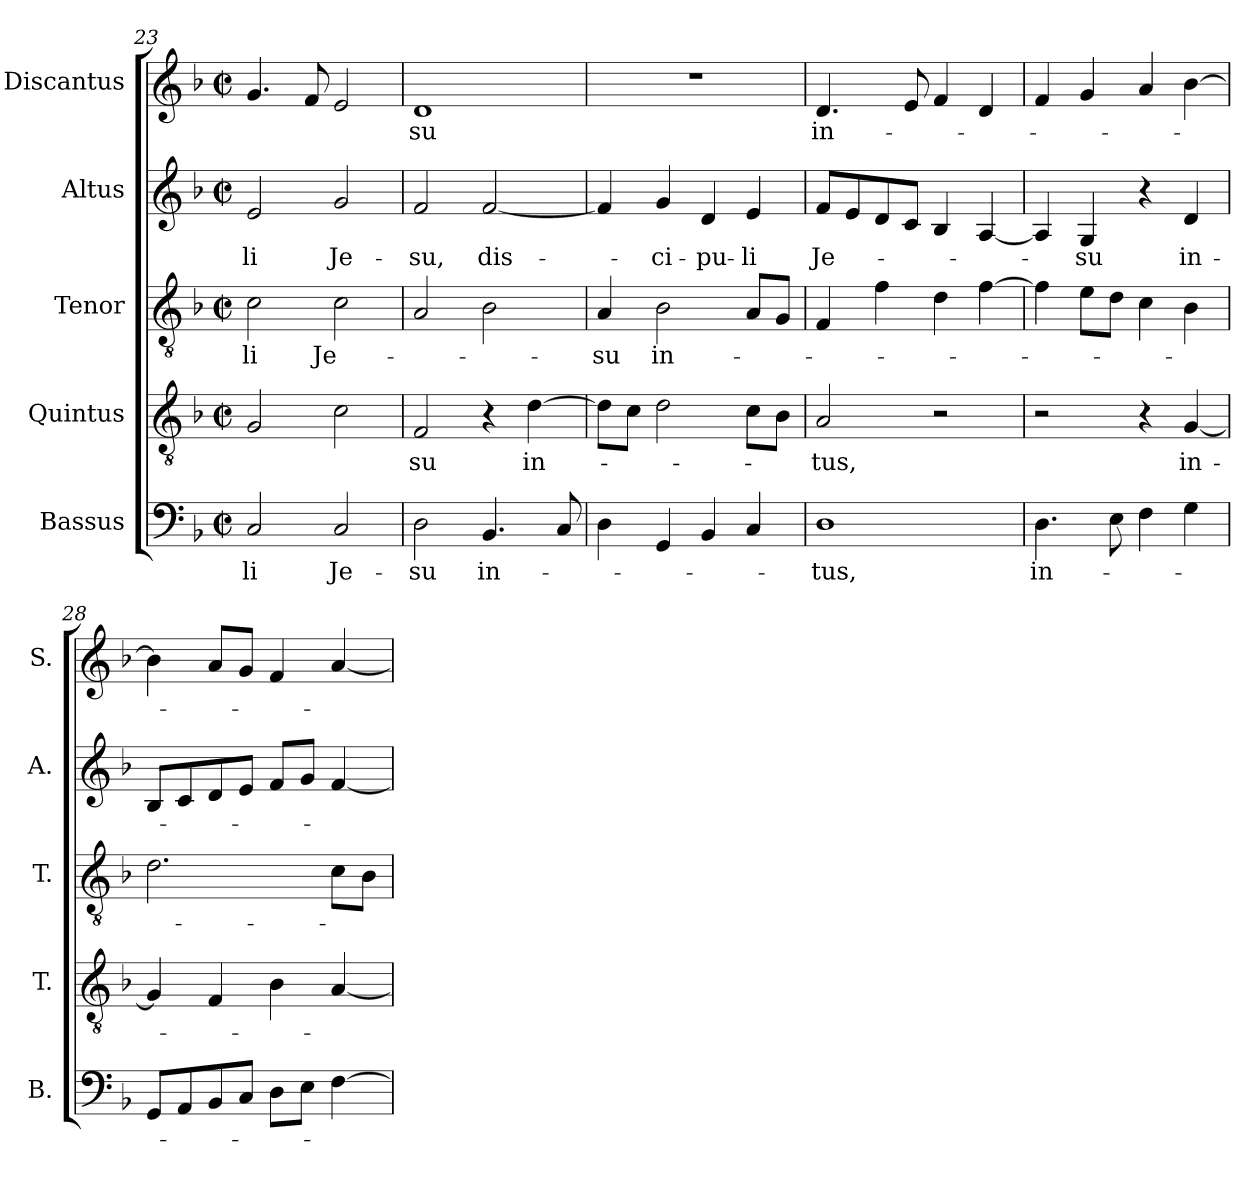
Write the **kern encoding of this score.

**kern	**text	**kern	**text	**kern	**text	**kern	**text	**kern	**text
*part5	*part5	*part4	*part4	*part3	*part3	*part2	*part2	*part1	*part1
*staff5	*staff5	*staff4	*staff4	*staff3	*staff3	*staff2	*staff2	*staff1	*staff1
*I"Bassus	*	*I"Quintus	*	*I"Tenor	*	*I"Altus	*	*I"Discantus	*
*I'B.	*	*I'T.	*	*I'T.	*	*I'A.	*	*I'S.	*
*clefF4	*	*clefGv2	*	*clefGv2	*	*clefG2	*	*clefG2	*
*	*	*ITrd7c12	*	*ITrd7c12	*	*	*	*	*
*k[b-]	*	*k[b-]	*	*k[b-]	*	*k[b-]	*	*k[b-]	*
*F:	*	*F:	*	*F:	*	*F:	*	*F:	*
*M2/2	*	*M2/2	*	*M2/2	*	*M2/2	*	*M2/2	*
*met(c|)	*	*met(c|)	*	*met(c|)	*	*met(c|)	*	*met(c|)	*
=23	=23	=23	=23	=23	=23	=23	=23	=23	=23
!	!LO:LY:b:color=#000000	!	!	!	!	!	!	!	!
!	!	!	!	!	!LO:LY:b:color=#000000	!	!	!	!
!	!	!	!	!	!	!	!LO:LY:b:color=#000000	!	!
2Ci/	-li	2GGi/	.	2Ci\	-li	2ei/	-li	4.gi/	.
.	.	.	.	.	.	.	.	8fi/	.
!	!LO:LY:b:color=#000000	!	!	!	!	!	!	!	!
!	!	!	!	!	!LO:LY:b:color=#000000	!	!	!	!
!	!	!	!	!	!	!	!LO:LY:b:color=#000000	!	!
2Ci/	Je-	2Ci\	.	2Ci\	Je-	2gi/	Je-	2ei/	.
=24	=24	=24	=24	=24	=24	=24	=24	=24	=24
!	!LO:LY:b:color=#000000	!	!	!	!	!	!	!	!
!	!	!	!LO:LY:b:color=#000000	!	!	!	!	!	!
!	!	!	!	!	!	!	!LO:LY:b:color=#000000	!	!
!	!	!	!	!	!	!	!	!	!LO:LY:b:color=#000000
2Di\	-su	2FFi/	-su	2AAi/	.	2fi/	-su,	1di	-su
!	!LO:LY:b:color=#000000	!	!	!	!	!	!	!	!
!	!	!	!	!	!	!	!LO:LY:b:color=#000000	!	!
4.BB-i/	in-	4r	.	2BB-i\	.	[<2fi/	dis-	.	.
!	!	!	!LO:LY:b:color=#000000	!	!	!	!	!	!
.	.	[>4Di\	in-	.	.	.	.	.	.
8Ci/	.	.	.	.	.	.	.	.	.
=25	=25	=25	=25	=25	=25	=25	=25	=25	=25
!	!	!	!	!	!LO:LY:b:color=#000000	!	!	!	!
4Di\	.	8Di\L]	.	4AAi/	-su	4fi/]	.	1r	.
.	.	8Ci\J	.	.	.	.	.	.	.
!	!	!	!	!	!LO:LY:b:color=#000000	!	!	!	!
!	!	!	!	!	!	!	!LO:LY:b:color=#000000	!	!
4GGi/	.	2Di\	.	2BB-i\	in-	4gi/	-ci-	.	.
!	!	!	!	!	!	!	!LO:LY:b:color=#000000	!	!
4BB-i/	.	.	.	.	.	4di/	-pu-	.	.
!	!	!	!	!	!	!	!LO:LY:b:color=#000000	!	!
4Ci/	.	8Ci\L	.	8AAi/L	.	4ei/	-li	.	.
.	.	8BB-i\J	.	8GGi/J	.	.	.	.	.
!!LO:LB:g=z
=26	=26	=26	=26	=26	=26	=26	=26	=26	=26
!	!LO:LY:b:color=#000000	!	!	!	!	!	!	!	!
!	!	!	!LO:LY:b:color=#000000	!	!	!	!	!	!
!	!	!	!	!	!	!	!LO:LY:b:color=#000000	!	!
!	!	!	!	!	!	!	!	!	!LO:LY:b:color=#000000
1Di	-tus,	2AAi/	-tus,	4FFi/	.	8fi/L	Je-	4.di/	in-
.	.	.	.	.	.	8ei/	.	.	.
.	.	.	.	4Fi\	.	8di/	.	.	.
.	.	.	.	.	.	8ci/J	.	8ei/	.
.	.	2r	.	4Di\	.	4B-i/	.	4fi/	.
.	.	.	.	[>4Fi\	.	[<4Ai/	.	4di/	.
=27	=27	=27	=27	=27	=27	=27	=27	=27	=27
!	!LO:LY:b:color=#000000	!	!	!	!	!	!	!	!
4.Di\	in-	2r	.	4Fi\]	.	4Ai/]	.	4fi/	.
!	!	!	!	!	!	!	!LO:LY:b:color=#000000	!	!
.	.	.	.	8Ei\L	.	4Gi/	-su	4gi/	.
8Ei\	.	.	.	8Di\J	.	.	.	.	.
4Fi\	.	4r	.	4Ci\	.	4r	.	4ai/	.
!	!	!	!LO:LY:b:color=#000000	!	!	!	!	!	!
!	!	!	!	!	!	!	!LO:LY:b:color=#000000	!	!
4Gi\	.	[<4GGi/	in-	4BB-i\	.	4di/	in-	[>4b-i\	.
=28	=28	=28	=28	=28	=28	=28	=28	=28	=28
8GGi/L	.	4GGi/]	.	2.Di\	.	8B-i/L	.	4b-i\]	.
8AAi/	.	.	.	.	.	8ci/	.	.	.
8BB-i/	.	4FFi/	.	.	.	8di/	.	8ai/L	.
8Ci/J	.	.	.	.	.	8ei/J	.	8gi/J	.
8Di\L	.	4BB-i\	.	.	.	8fi/L	.	4fi/	.
8Ei\J	.	.	.	.	.	8gi/J	.	.	.
[>4Fi\	.	[<4AAi/	.	8Ci\L	.	[<4fi/	.	[<4ai/	.
.	.	.	.	8BB-i\J	.	.	.	.	.
=	=	=	=	=	=	=	=	=	=
*-	*-	*-	*-	*-	*-	*-	*-	*-	*-
